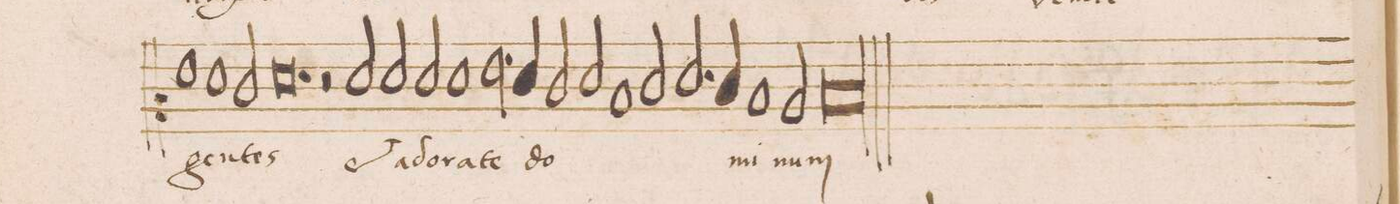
**kern	**text
*I"DISCANTVS	*
*clefC2	*
*k[]	*
*M2/1	*
1g\	gen-
=28-	=28-
1f	.
2e/	.
=29-	=29-
0.f	-tes
=30-	=30-
2r	.
2f/	et
=31-	=31-
2f/	a-
2f/	-do-
1f	-ra-
=32-	=32-
2.g\	-te
4f/	do-
2e/	.
2f/	.
=33-	=33-
1d	.
2e/	.
2.f/	.
=34-	=34-
4e/	-mi-
1d	.
2c/	.
=35-	=35-
0d	-num
=-	=-
*-	*-
